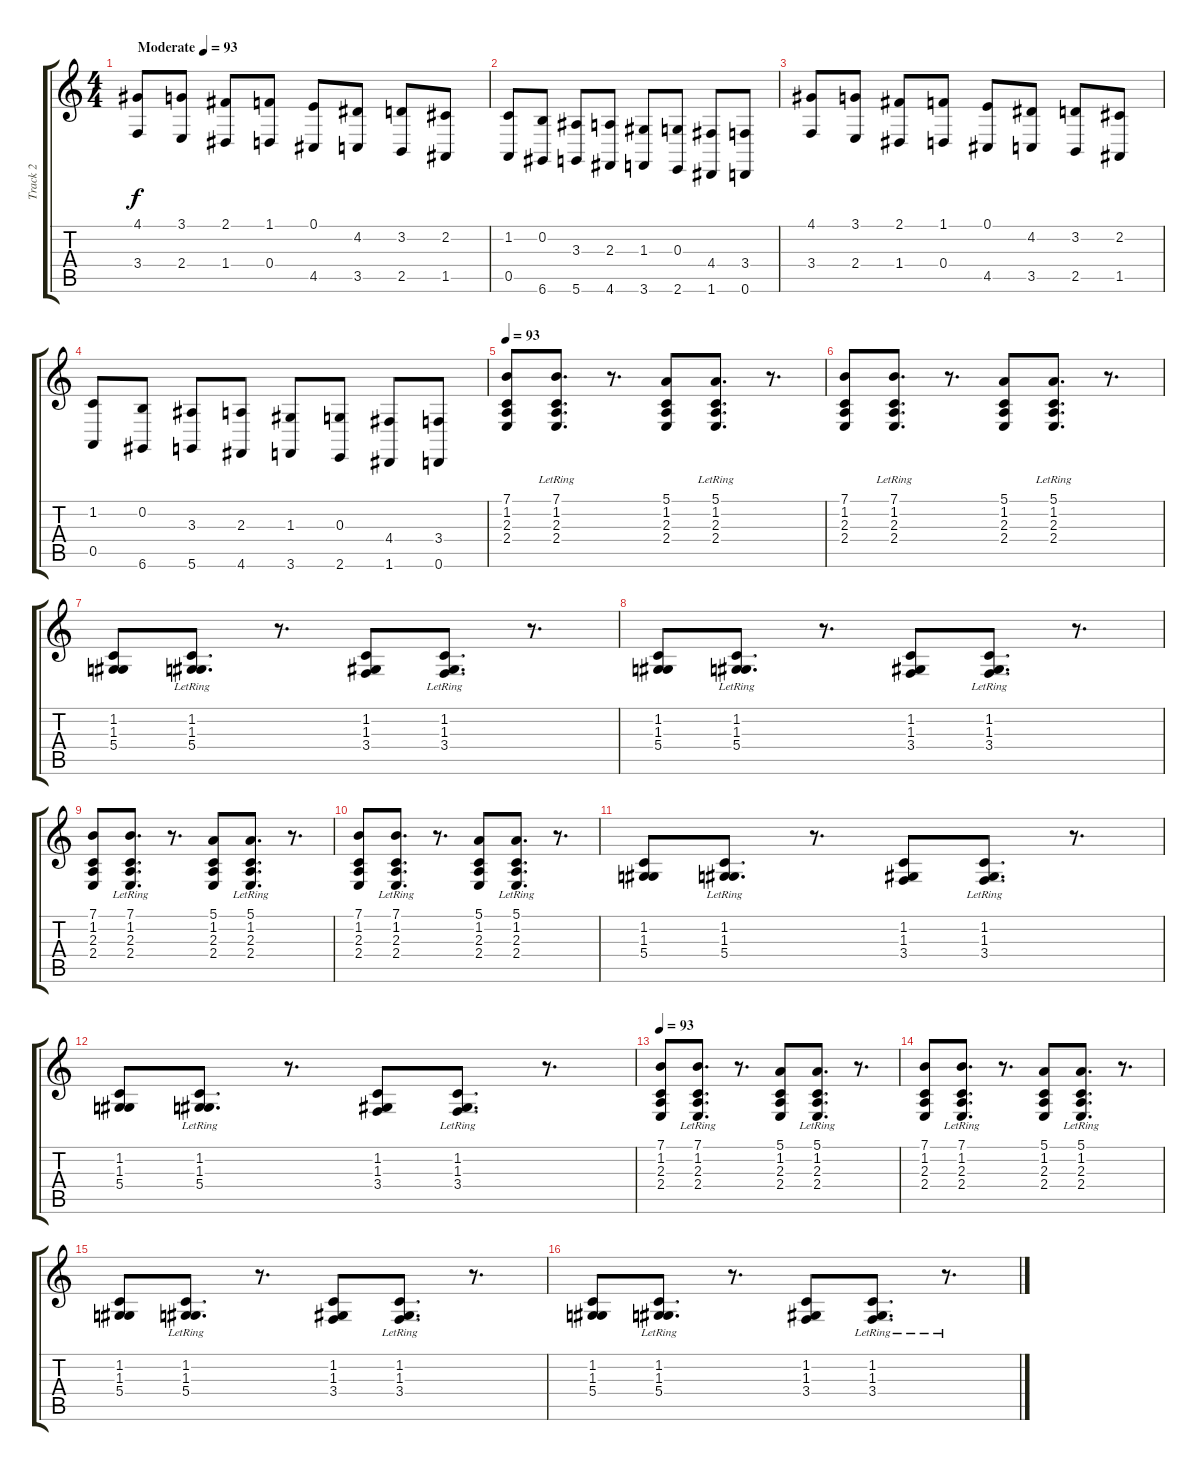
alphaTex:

\track ("Track 2" "Track 2") {instrument harpsichord}
\staff {score tabs}
\tuning (E4 B3 G3 D3 A2 D2) {hide}
\ts (4 4)
\tempo (93 "Moderate")
\clef g2
\ks c
(4.1 3.4).8{dy f instrument harpsichord} (3.1 2.4).8 (2.1 1.4).8 (1.1 0.4).8 (0.1 4.5).8 (4.2 3.5).8 (3.2 2.5).8 (2.2 1.5).8 |
(1.2 0.5).8 (0.2 6.6).8 (3.3 5.6).8 (2.3 4.6).8 (1.3 3.6).8 (0.3 2.6).8 (4.4 1.6).8 (3.4 0.6).8 |
(4.1 3.4).8 (3.1 2.4).8 (2.1 1.4).8 (1.1 0.4).8 (0.1 4.5).8 (4.2 3.5).8 (3.2 2.5).8 (2.2 1.5).8 |
(1.2 0.5).8 (0.2 6.6).8 (3.3 5.6).8 (2.3 4.6).8 (1.3 3.6).8 (0.3 2.6).8 (4.4 1.6).8 (3.4 0.6).8 |
\tempo 93
(7.1 1.2 2.3 2.4).8 (7.1{lr} 1.2{lr} 2.3 2.4{lr}).8{d} r.8{d} (5.1 1.2 2.3 2.4).8 (5.1{lr} 1.2{lr} 2.3{lr} 2.4{lr}).8{d} r.8{d} |
(7.1 1.2 2.3 2.4).8 (7.1{lr} 1.2{lr} 2.3 2.4{lr}).8{d} r.8{d} (5.1 1.2 2.3 2.4).8 (5.1{lr} 1.2{lr} 2.3{lr} 2.4{lr}).8{d} r.8{d} |
(1.2 1.3 5.4).8 (1.2{lr} 1.3{lr} 5.4).8{d} r.8{d} (1.2 1.3 3.4).8 (1.2{lr} 1.3 3.4).8{d} r.8{d} |
(1.2 1.3 5.4).8 (1.2{lr} 1.3{lr} 5.4).8{d} r.8{d} (1.2 1.3 3.4).8 (1.2{lr} 1.3 3.4).8{d} r.8{d} |
(7.1 1.2 2.3 2.4).8 (7.1{lr} 1.2{lr} 2.3 2.4{lr}).8{d} r.8{d} (5.1 1.2 2.3 2.4).8 (5.1{lr} 1.2{lr} 2.3{lr} 2.4{lr}).8{d} r.8{d} |
(7.1 1.2 2.3 2.4).8 (7.1{lr} 1.2{lr} 2.3 2.4{lr}).8{d} r.8{d} (5.1 1.2 2.3 2.4).8 (5.1{lr} 1.2{lr} 2.3{lr} 2.4{lr}).8{d} r.8{d} |
(1.2 1.3 5.4).8 (1.2{lr} 1.3{lr} 5.4).8{d} r.8{d} (1.2 1.3 3.4).8 (1.2{lr} 1.3 3.4).8{d} r.8{d} |
(1.2 1.3 5.4).8 (1.2{lr} 1.3{lr} 5.4).8{d} r.8{d} (1.2 1.3 3.4).8 (1.2{lr} 1.3 3.4).8{d} r.8{d} |
\tempo 93
(7.1 1.2 2.3 2.4).8 (7.1{lr} 1.2{lr} 2.3 2.4{lr}).8{d} r.8{d} (5.1 1.2 2.3 2.4).8 (5.1{lr} 1.2{lr} 2.3{lr} 2.4{lr}).8{d} r.8{d} |
(7.1 1.2 2.3 2.4).8 (7.1{lr} 1.2{lr} 2.3 2.4{lr}).8{d} r.8{d} (5.1 1.2 2.3 2.4).8 (5.1{lr} 1.2{lr} 2.3{lr} 2.4{lr}).8{d} r.8{d} |
(1.2 1.3 5.4).8 (1.2{lr} 1.3{lr} 5.4).8{d} r.8{d} (1.2 1.3 3.4).8 (1.2{lr} 1.3 3.4).8{d} r.8{d} |
(1.2 1.3 5.4).8 (1.2{lr} 1.3{lr} 5.4).8{d} r.8{d} (1.2 1.3 3.4).8 (1.2{lr} 1.3 3.4).8{d} r.8{d}
